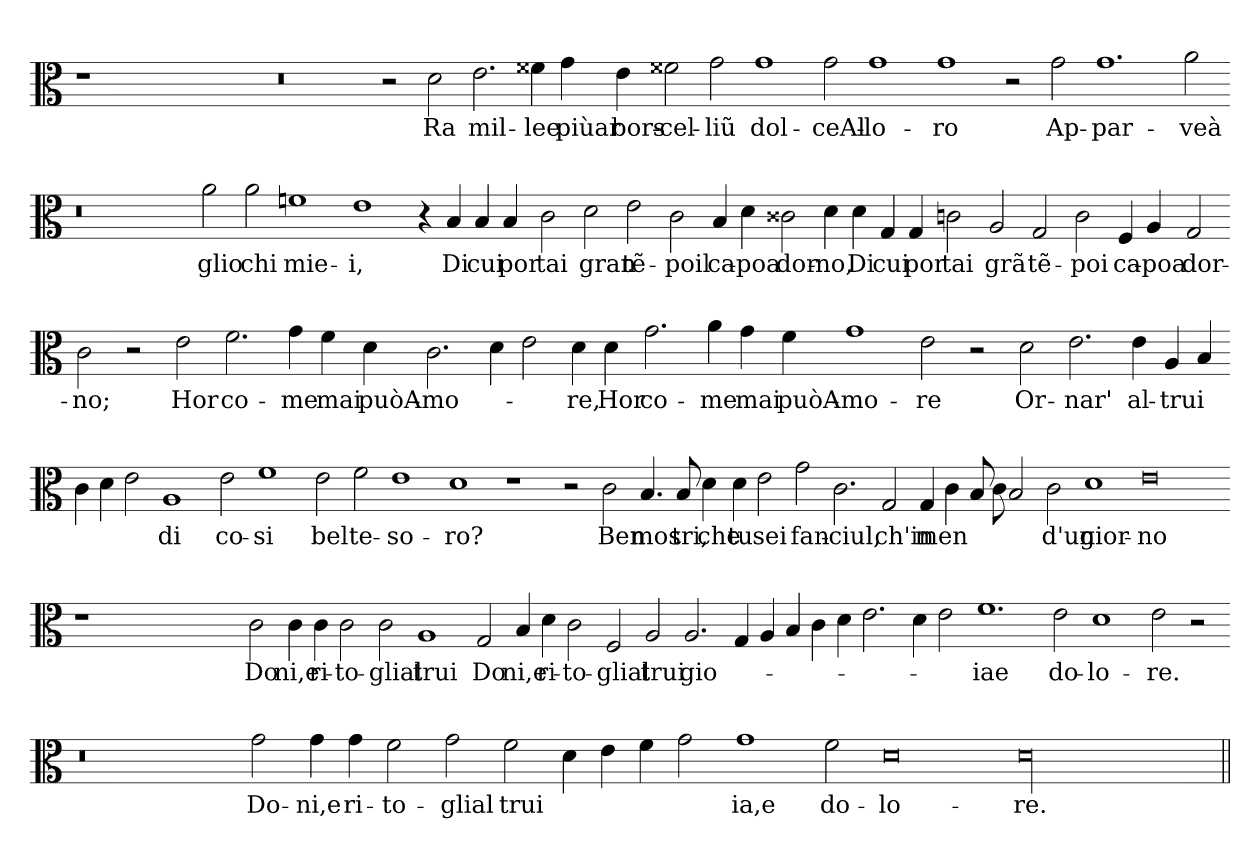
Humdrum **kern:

**kern	**text
*part1	*part1
*staff1	*staff1
*clefC3	*
*k[]	*
=	=
1r	.
0.ryy	.
0r	.
2r	.
2d	Ra
2.e	mil-
4f##X	lee
4g	piùar-
4e	bors-
2f##X	cel-
2g	liũ
1g	dol-
2g	ceAl-
1g	lo-
1g	ro
2r	.
2g	Ap-
1.g	par-
2a	veà
=-	=-
0.r	.
2a	glio-
2a	chi
1f	mie-
1e	i,
4r	.
4B	Di
4B	cui
4B	por-
2c	tai
2d	gran
2e	tẽ-
2c	poil
4B	ca-
4d	poa-
2c##X	dor-
4d	no,
4d	Di
4G	cui
4G	por-
2c	tai
2A	grã
2G	tẽ-
2c	poi
4F	ca-
4A	poa-
2G	dor-
=-	=-
2c	no;
2r	.
2e	Hor
2.f	co-
4g	me
4f	mai
4d	puòA-
2.c	mo-
4d	.
2e	.
4d	re,
4d	Hor
2.g	co-
4a	me
4g	mai
4f	puòA-
1g	mo-
2e	re
2r	.
2d	Or-
2.e	nar'
4e	al-
4A	trui
4B	.
=-	=-
4c	.
4d	.
2e	.
1A	di
2e	co-
1f	si
2e	bel
2f	te-
1e	so-
1d	ro?
1r	.
2r	.
2c	Ben
4.B	mos-
8B	tri,
4d	che
4d	tu
2e	sei
2g	fan-
2.c	ciul,
2G	ch'in
4G	men
4c	.
8B	.
8c	.
2B	.
2c	d'un
1d	gior-
0e	no
=-	=-
1r	.
0.ryy	.
2c	Do-
4c	ni,e
4c	ri-
2c	to-
2c	glial-
1A	trui
2G	Do-
4B	ni,e
4d	ri-
2c	to-
2F	glial-
2A	trui
2.A	gio-
4G	.
4A	.
4B	.
4c	.
4d	.
2.e	.
4d	.
2e	.
1.f	iae
2e	do-
1d	lo-
2e	re.
2r	.
=-	=-
0.r	.
2g	Do-
4g	ni,e
4g	ri-
2f	to-
2g	glial
2f	trui
4d	.
4e	.
4f	.
2g	.
1g	ia,e
2f	do-
0d	lo-
00d	re.
=||	=||
*-	*-
